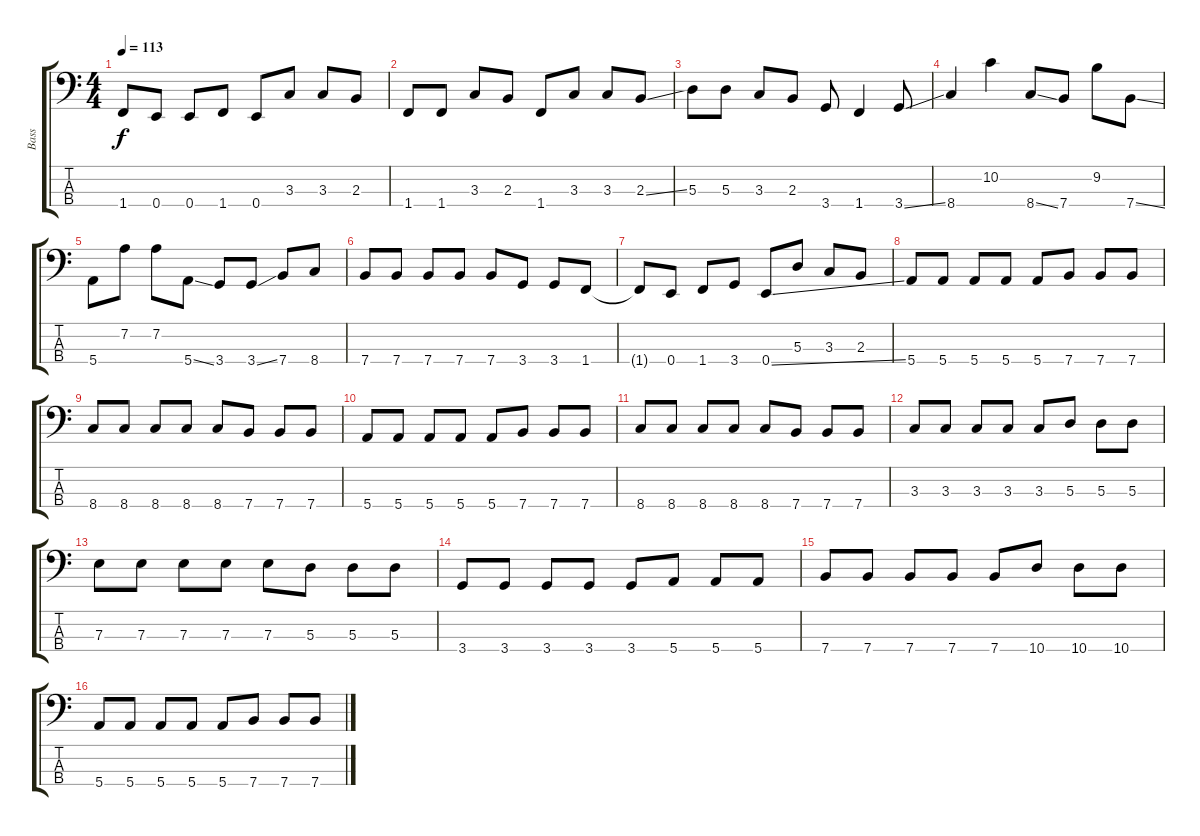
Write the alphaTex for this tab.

\track ("Bass" "Bass") {instrument electricbasspick}
\staff {score tabs}
\tuning (G2 D2 A1 E1) {hide}
\ts (4 4)
\tempo 113
\clef f4
\ks c
1.4.8{dy f} 0.4.8 0.4.8 1.4.8 0.4.8 3.3.8 3.3.8 2.3.8 |
1.4.8 1.4.8 3.3.8 2.3.8 1.4.8 3.3.8 3.3.8 2.3{ss}.8 |
5.3.8 5.3.8 3.3.8 2.3.8 3.4.8 1.4.4 3.4{ss}.8 |
8.4.4 10.2.4 8.4{ss}.8 7.4.8 9.2.8 7.4{ss}.8 |
5.4.8 7.2.8 7.2.8 5.4{ss}.8 3.4.8 3.4{ss}.8 7.4.8 8.4.8 |
7.4.8 7.4.8 7.4.8 7.4.8 7.4.8 3.4.8 3.4.8 1.4.8 |
1.4{t}.8 0.4.8 1.4.8 3.4.8 0.4{ss}.8 5.3.8 3.3.8 2.3.8 |
5.4.8 5.4.8 5.4.8 5.4.8 5.4.8 7.4.8 7.4.8 7.4.8 |
8.4.8 8.4.8 8.4.8 8.4.8 8.4.8 7.4.8 7.4.8 7.4.8 |
5.4.8 5.4.8 5.4.8 5.4.8 5.4.8 7.4.8 7.4.8 7.4.8 |
8.4.8 8.4.8 8.4.8 8.4.8 8.4.8 7.4.8 7.4.8 7.4.8 |
3.3.8 3.3.8 3.3.8 3.3.8 3.3.8 5.3.8 5.3.8 5.3.8 |
7.3.8 7.3.8 7.3.8 7.3.8 7.3.8 5.3.8 5.3.8 5.3.8 |
3.4.8 3.4.8 3.4.8 3.4.8 3.4.8 5.4.8 5.4.8 5.4.8 |
7.4.8 7.4.8 7.4.8 7.4.8 7.4.8 10.4.8 10.4.8 10.4.8 |
5.4.8 5.4.8 5.4.8 5.4.8 5.4.8 7.4.8 7.4.8 7.4.8
